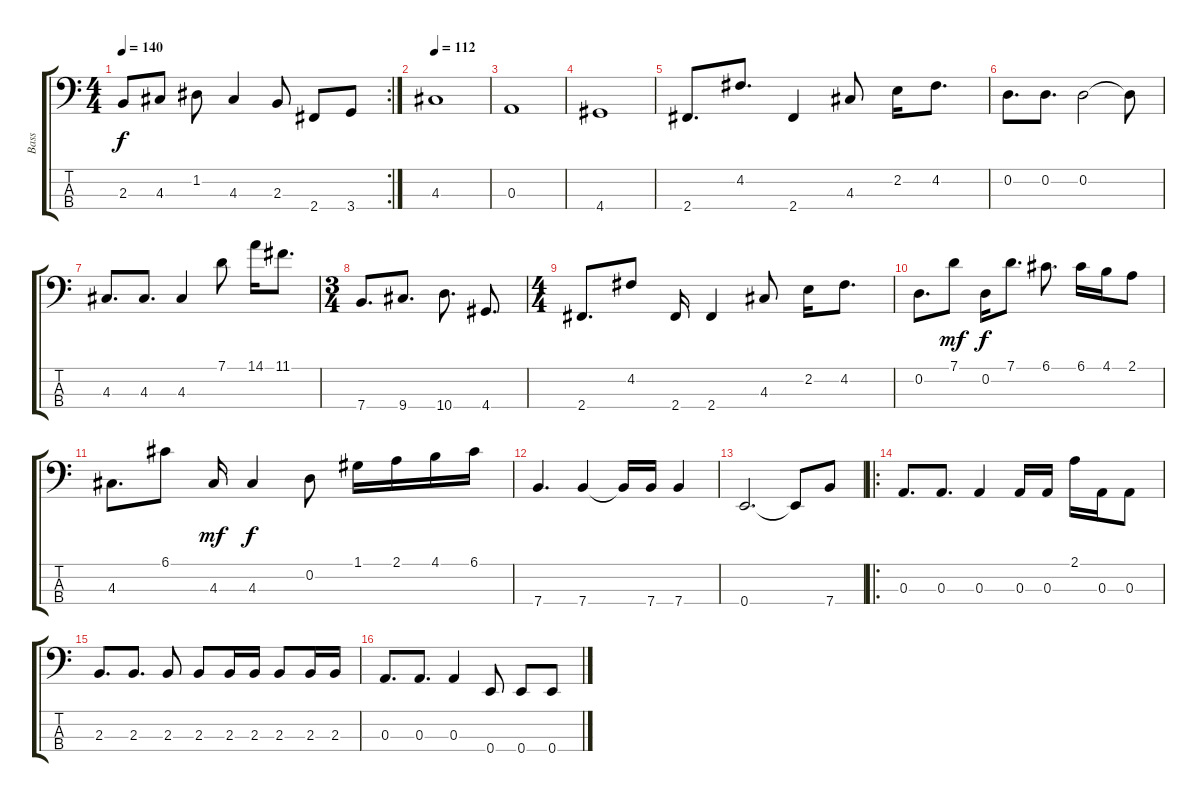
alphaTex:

\track ("Bass" "Bass") {instrument electricbassfinger}
\staff {score tabs}
\tuning (G2 D2 A1 E1) {hide}
\rc 2
\ts (4 4)
\tempo 140
\clef f4
\ks c
2.3{t}.8{dy f} 4.3.8 1.2.8 4.3.4 2.3.8 2.4.8 3.4.8 |
\tempo 112
4.3.1 |
0.3.1 |
4.4.1 |
2.4.8{d} 4.2.8{d} 2.4.4 4.3.8 2.2.16 4.2.8{d} |
0.2.8{d} 0.2.8{d} 0.2.2 0.2{t}.8 |
4.3.8{d} 4.3.8{d} 4.3.4 7.1.8 14.1.16 11.1.8{d} |
\ts (3 4)
7.4.8{d} 9.4.8{d} 10.4.8{d} 4.4.8{d} |
\ts (4 4)
2.4.8{d} 4.2.8 2.4.16 2.4.4 4.3.8 2.2.16 4.2.8{d} |
0.2.8{d} 7.1.8{dy mf} 0.2.16{dy f} 7.1.8{d} 6.1.8{d} 6.1.16 4.1.16 2.1.8 |
4.3.8{d} 6.1.8 4.3.16{dy mf} 4.3.4{dy f} 0.2.8 1.1.16 2.1.16 4.1.16 6.1.16 |
7.4.4{d} 7.4.4 7.4{t}.16 7.4.16 7.4.4 |
0.4.2{d} 0.4{t}.8 7.4.8 |
\ro
0.3.8{d} 0.3.8{d} 0.3.4 0.3.16 0.3.16 2.1.16 0.3.16 0.3.8 |
2.3.8{d} 2.3.8{d} 2.3.8 2.3.8 2.3.16 2.3.16 2.3.8 2.3.16 2.3.16 |
0.3.8{d} 0.3.8{d} 0.3.4 0.4.8 0.4.8 0.4.8
